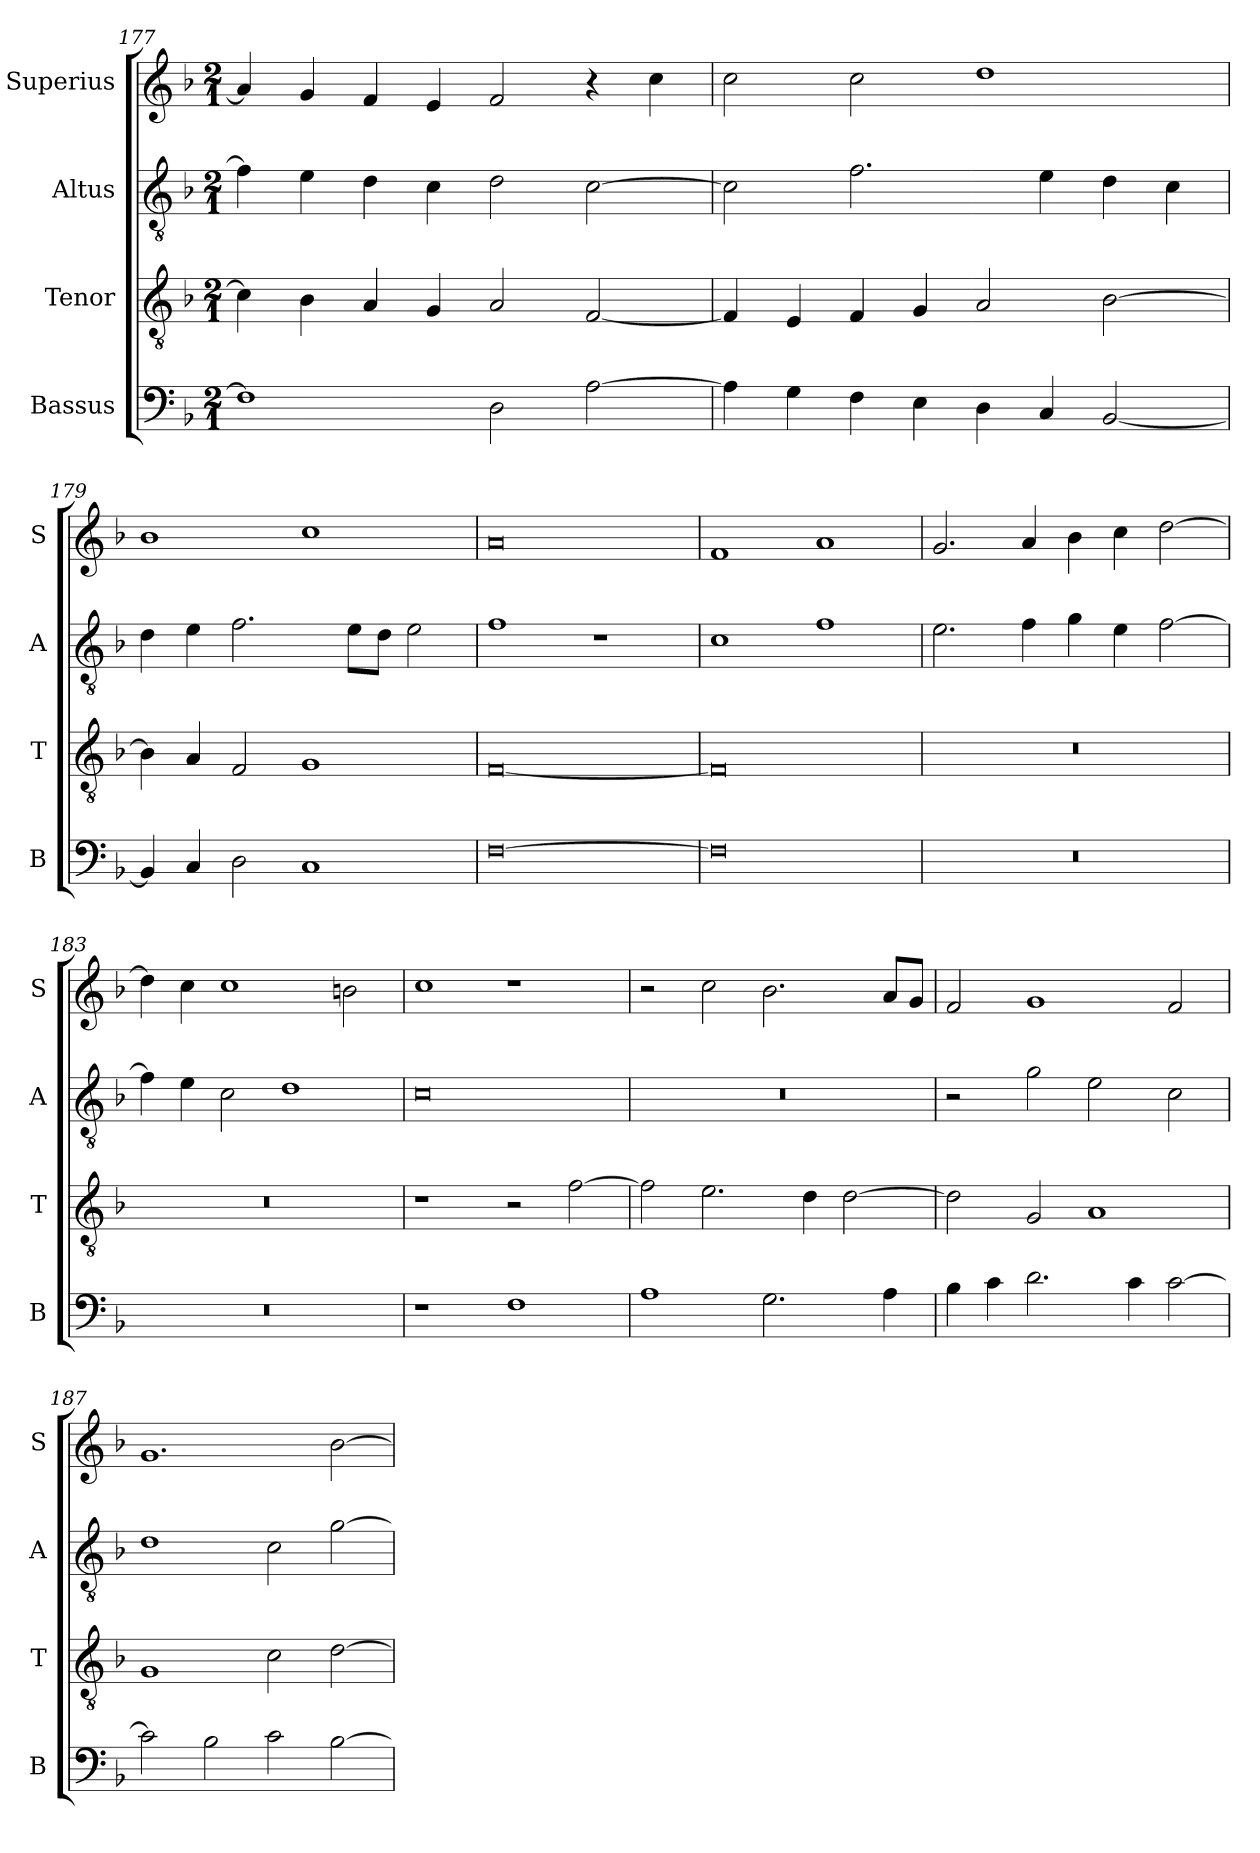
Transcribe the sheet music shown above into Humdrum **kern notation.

**kern	**kern	**kern	**kern
*part4	*part3	*part2	*part1
*staff4	*staff3	*staff2	*staff1
*I"Bassus	*I"Tenor	*I"Altus	*I"Superius
*I'B	*I'T	*I'A	*I'S
*clefF4	*clefGv2	*clefGv2	*clefG2
*k[b-]	*k[b-]	*k[b-]	*k[b-]
*M2/1	*M2/1	*M2/1	*M2/1
=177	=177	=177	=177
1F]	4c\]	4f\]	4a/]
.	4B-\	4e\	4g/
.	4A/	4d\	4f/
.	4G/	4c\	4e/
2D\	2A/	2d\	2f/
[2A\	[2F/	[2c\	4r
.	.	.	4cc\
=178	=178	=178	=178
4A\]	4F/]	2c\]	2cc\
4G\	4E/	.	.
4F\	4F/	2.f\	2cc\
4E\	4G/	.	.
4D\	2A/	.	1dd
4C/	.	4e\	.
[2BB-/	[2B-\	4d\	.
.	.	4c\	.
=179	=179	=179	=179
4BB-/]	4B-\]	4d\	1b-
4C/	4A/	4e\	.
2D\	2F/	2.f\	.
1C	1G	.	1cc
.	.	8e\L	.
.	.	8d\J	.
.	.	2e\	.
=180	=180	=180	=180
[0F	[0F	1f	0a
.	.	1r	.
=181	=181	=181	=181
0F]	0F]	1c	1f
.	.	1f	1a
=182	=182	=182	=182
0r	0r	2.e\	2.g/
.	.	4f\	4a/
.	.	4g\	4b-\
.	.	4e\	4cc\
.	.	[2f\	[2dd\
=183	=183	=183	=183
0r	0r	4f\]	4dd\]
.	.	4e\	4cc\
.	.	2c\	1cc
.	.	1d	.
.	.	.	2bn\
=184	=184	=184	=184
1r	1r	0c	1cc
1F	2r	.	1r
.	[2f\	.	.
=185	=185	=185	=185
1A	2f\]	0r	2r
.	2.e\	.	2cc\
2.G\	.	.	2.b-\
.	4d\	.	.
.	[2d\	.	.
4A\	.	.	8a/L
.	.	.	8g/J
=186	=186	=186	=186
4B-\	2d\]	2r	2f/
4c\	.	.	.
2.d\	2G/	2g\	1g
.	1A	2e\	.
4c\	.	.	.
[2c\	.	2c\	2f/
=187	=187	=187	=187
2c\]	1G	1d	1.g
2B-\	.	.	.
2c\	2c\	2c\	.
[2B-\	[2d\	[2g\	[2b-\
=	=	=	=
*-	*-	*-	*-
